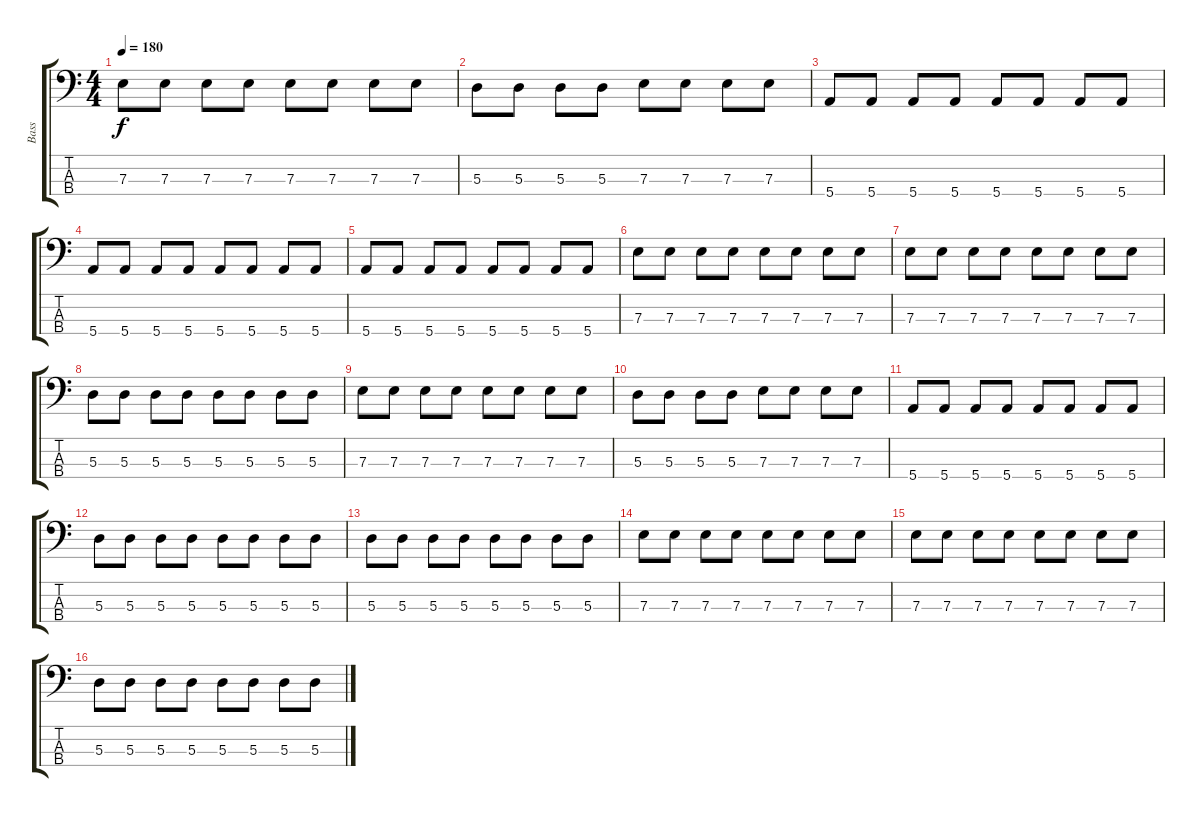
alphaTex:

\track ("Bass" "Bass") {instrument electricbasspick}
\staff {score tabs}
\tuning (G2 D2 A1 E1) {hide}
\ts (4 4)
\tempo 180
\clef f4
\ks c
7.3.8{dy f} 7.3.8 7.3.8 7.3.8 7.3.8 7.3.8 7.3.8 7.3.8 |
5.3.8 5.3.8 5.3.8 5.3.8 7.3.8 7.3.8 7.3.8 7.3.8 |
5.4.8 5.4.8 5.4.8 5.4.8 5.4.8 5.4.8 5.4.8 5.4.8 |
5.4.8 5.4.8 5.4.8 5.4.8 5.4.8 5.4.8 5.4.8 5.4.8 |
5.4.8 5.4.8 5.4.8 5.4.8 5.4.8 5.4.8 5.4.8 5.4.8 |
7.3.8 7.3.8 7.3.8 7.3.8 7.3.8 7.3.8 7.3.8 7.3.8 |
7.3.8 7.3.8 7.3.8 7.3.8 7.3.8 7.3.8 7.3.8 7.3.8 |
5.3.8 5.3.8 5.3.8 5.3.8 5.3.8 5.3.8 5.3.8 5.3.8 |
7.3.8 7.3.8 7.3.8 7.3.8 7.3.8 7.3.8 7.3.8 7.3.8 |
5.3.8 5.3.8 5.3.8 5.3.8 7.3.8 7.3.8 7.3.8 7.3.8 |
5.4.8 5.4.8 5.4.8 5.4.8 5.4.8 5.4.8 5.4.8 5.4.8 |
5.3.8 5.3.8 5.3.8 5.3.8 5.3.8 5.3.8 5.3.8 5.3.8 |
5.3.8 5.3.8 5.3.8 5.3.8 5.3.8 5.3.8 5.3.8 5.3.8 |
7.3.8 7.3.8 7.3.8 7.3.8 7.3.8 7.3.8 7.3.8 7.3.8 |
7.3.8 7.3.8 7.3.8 7.3.8 7.3.8 7.3.8 7.3.8 7.3.8 |
5.3.8 5.3.8 5.3.8 5.3.8 5.3.8 5.3.8 5.3.8 5.3.8
